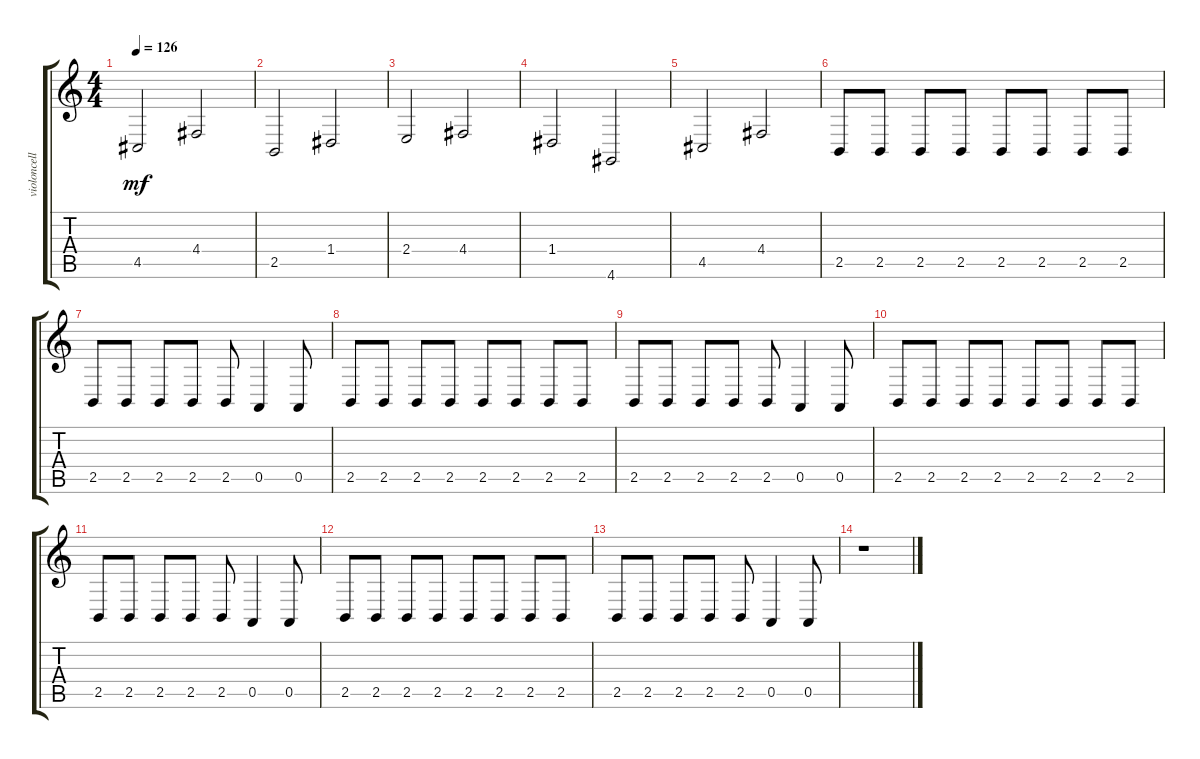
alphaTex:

\track ("violoncelle" "violoncell") {instrument cello}
\staff {score tabs}
\tuning (E4 B3 G3 D3 A2 E2) {hide}
\ts (4 4)
\tempo 126
\clef g2
\ks c
4.5.2{dy mf} 4.4.2 |
2.5.2 1.4.2 |
2.4.2 4.4.2 |
1.4.2 4.6.2 |
4.5.2 4.4.2 |
2.5.8 2.5.8 2.5.8 2.5.8 2.5.8 2.5.8 2.5.8 2.5.8 |
2.5.8 2.5.8 2.5.8 2.5.8 2.5.8 0.5.4 0.5.8 |
2.5.8 2.5.8 2.5.8 2.5.8 2.5.8 2.5.8 2.5.8 2.5.8 |
2.5.8 2.5.8 2.5.8 2.5.8 2.5.8 0.5.4 0.5.8 |
2.5.8 2.5.8 2.5.8 2.5.8 2.5.8 2.5.8 2.5.8 2.5.8 |
2.5.8 2.5.8 2.5.8 2.5.8 2.5.8 0.5.4 0.5.8 |
2.5.8 2.5.8 2.5.8 2.5.8 2.5.8 2.5.8 2.5.8 2.5.8 |
2.5.8 2.5.8 2.5.8 2.5.8 2.5.8 0.5.4 0.5.8 |
r.1
